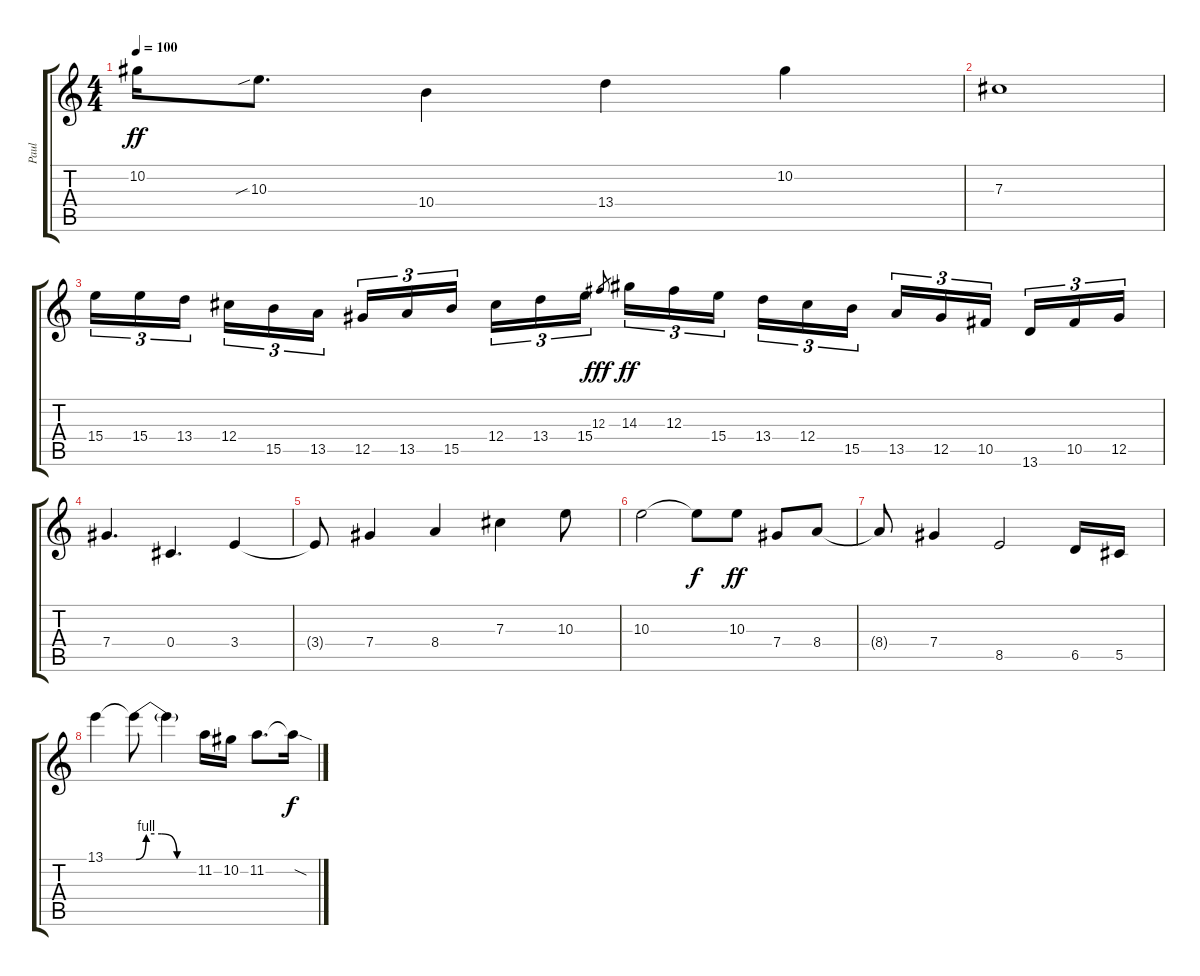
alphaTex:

\track ("Paul" "Paul") {instrument distortionguitar}
\staff {score tabs}
\tuning (Eb4 Bb3 Gb3 Db3 Ab2 Db2) {hide}
\ts (4 4)
\tempo 100
\clef g2
\ks c
10.2.16{dy ff} 10.3{sib}.8{d} 10.4.4 13.4.4 10.2.4 |
7.3.1 |
15.4.16{tu (3 2)} 15.4.16{tu (3 2)} 13.4.16{tu (3 2) beam splitsecondary} 12.4.16{tu (3 2)} 15.5.16{tu (3 2)} 13.5.16{tu (3 2)} 12.5.16{tu (3 2)} 13.5.16{tu (3 2)} 15.5.16{tu (3 2) beam splitsecondary} 12.4.16{tu (3 2)} 13.4.16{tu (3 2)} 15.4.16{tu (3 2)} 12.3.8{gr dy fff} 14.3.16{tu (3 2) dy ff} 12.3.16{tu (3 2)} 15.4.16{tu (3 2) beam splitsecondary} 13.4.16{tu (3 2)} 12.4.16{tu (3 2)} 15.5.16{tu (3 2)} 13.5.16{tu (3 2)} 12.5.16{tu (3 2)} 10.5.16{tu (3 2) beam splitsecondary} 13.6.16{tu (3 2)} 10.5.16{tu (3 2)} 12.5.16{tu (3 2)} |
7.4.4{d} 0.4.4{d} 3.4.4 |
3.4{t}.8 7.4.4 8.4.4 7.3.4 10.3.8 |
10.3.2 10.3{t}.8{dy f} 10.3.8{dy ff} 7.4.8 8.4.8 |
8.4{t}.8 7.4.4 8.5.2 6.5.16 5.5.16 |
13.1.4 13.1{be (custom 0 0 10 4 25 4 40 0 60 0) t}.8 13.1{t}.4 11.2.16 10.2.16 11.2.8{d} 11.2{sod t}.16{dy f}
